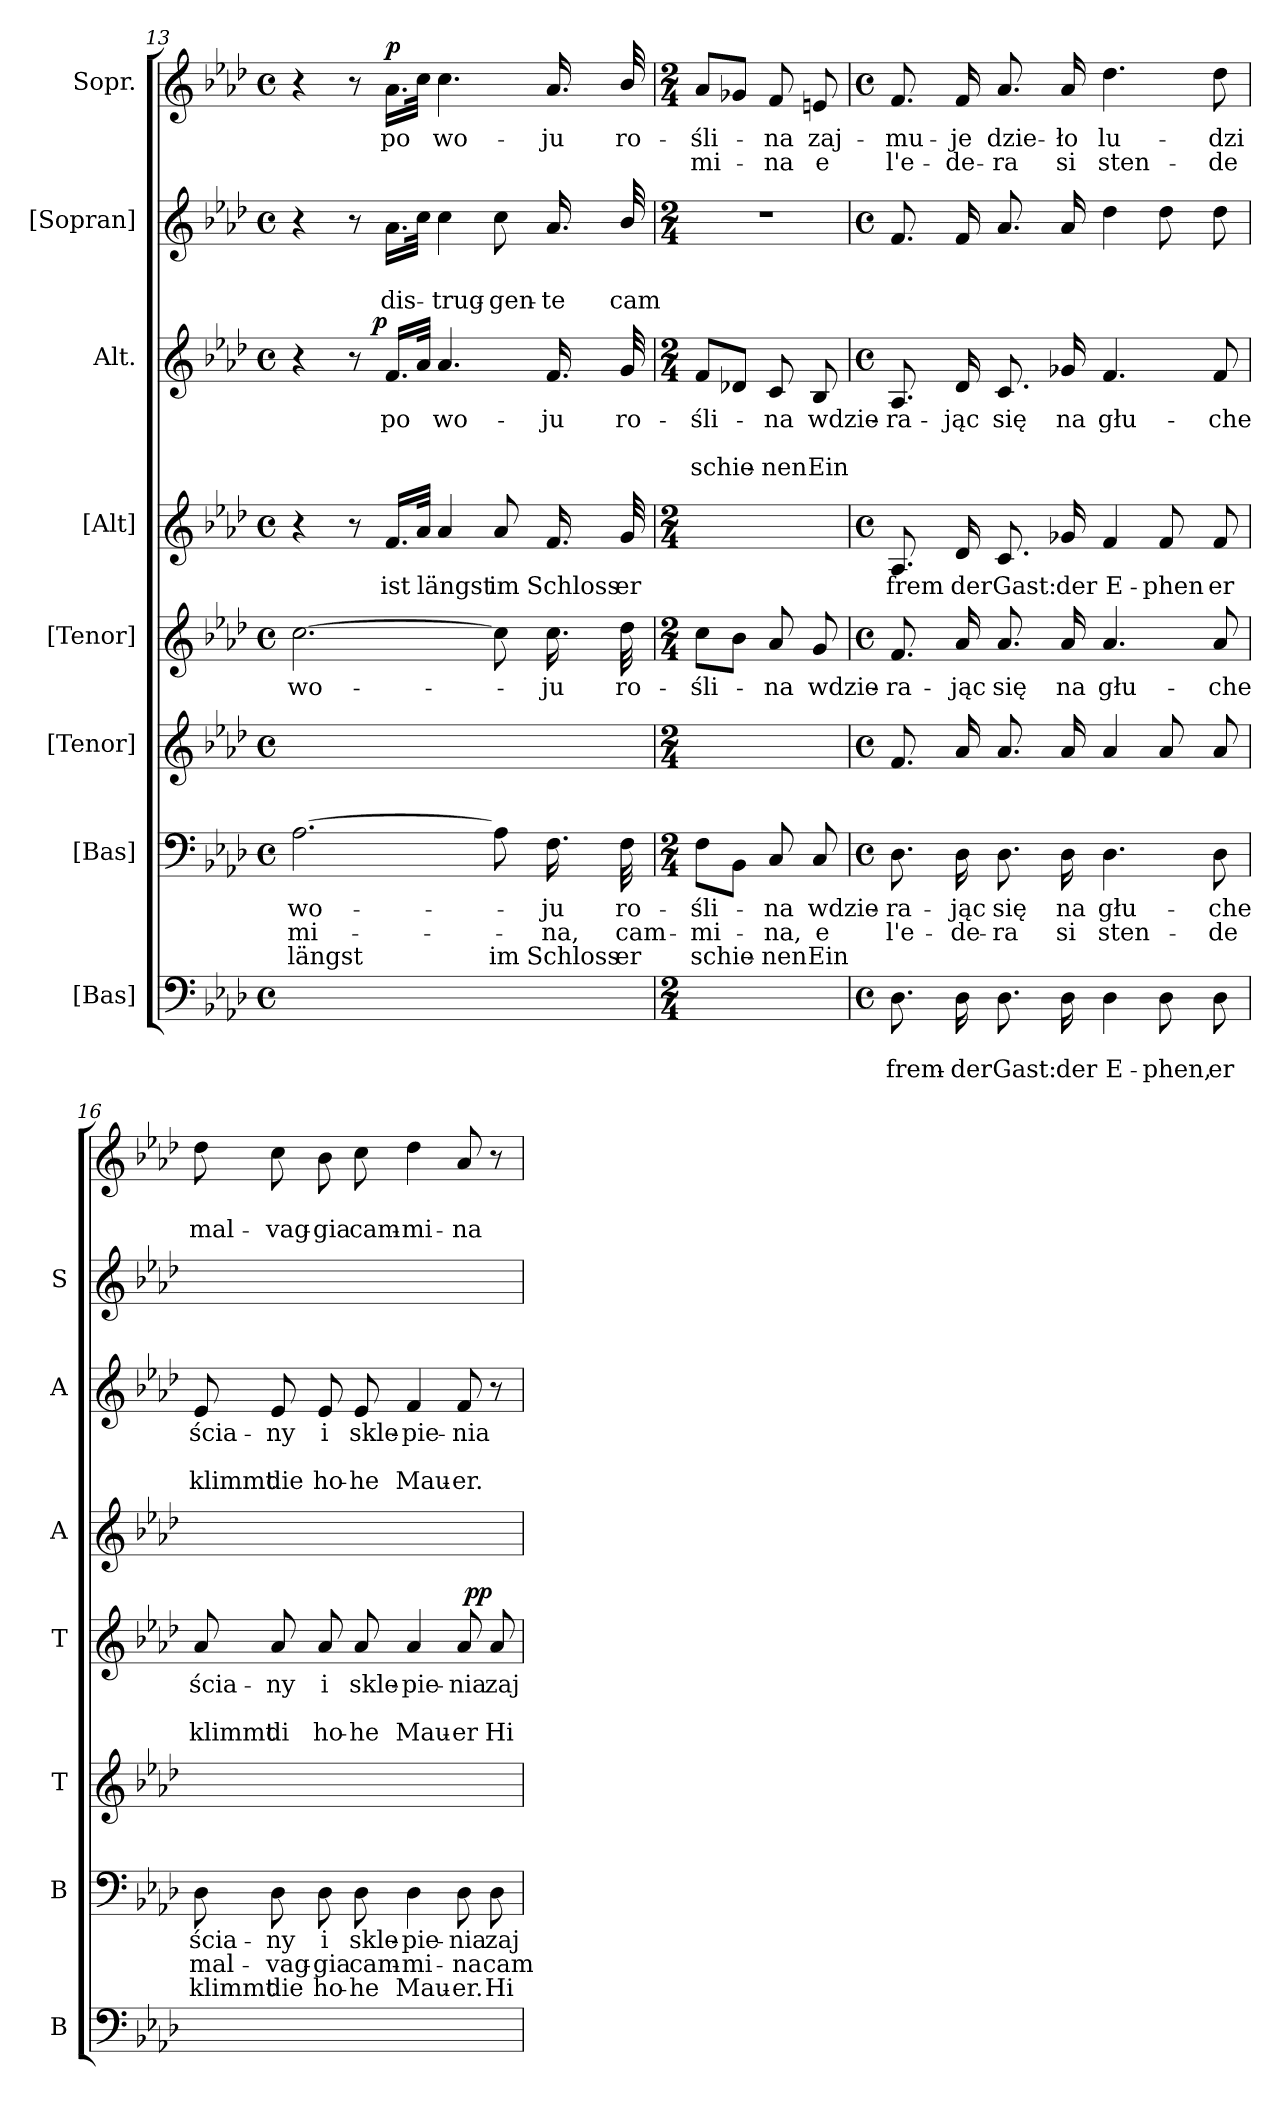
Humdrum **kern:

**kern	**text	**text	**kern	**text	**text	**text	**kern	**kern	**text	**text	**text	**dynam	**kern	**text	**kern	**text	**text	**text	**dynam	**kern	**text	**text	**kern	**text	**text	**dynam
*part8	*part8	*part8	*part7	*part7	*part7	*part7	*part6	*part5	*part5	*part5	*part5	*part5	*part4	*part4	*part3	*part3	*part3	*part3	*part3	*part2	*part2	*part2	*part1	*part1	*part1	*part1
*staff8	*staff8	*staff8	*staff7	*staff7	*staff7	*staff7	*staff6	*staff5	*staff5	*staff5	*staff5	*staff5	*staff4	*staff4	*staff3	*staff3	*staff3	*staff3	*staff3	*staff2	*staff2	*staff2	*staff1	*staff1	*staff1	*staff1
*I"[Bas]	*	*	*I"[Bas]	*	*	*	*I"[Tenor]	*I"[Tenor]	*	*	*	*	*I"[Alt]	*	*I"Alt.	*	*	*	*	*I"[Sopran]	*	*	*I"Sopr.	*	*	*
*I'B	*	*	*I'B	*	*	*	*I'T	*I'T	*	*	*	*	*I'A	*	*I'A	*	*	*	*	*I'S	*	*	*	*	*	*
*clefF4	*	*	*clefF4	*	*	*	*clefG2	*clefG2	*	*	*	*	*clefG2	*	*clefG2	*	*	*	*	*clefG2	*	*	*clefG2	*	*	*
*	*	*	*	*	*	*	*ITrd8c12	*ITrd8c12	*	*	*	*	*	*	*	*	*	*	*	*	*	*	*	*	*	*
*k[b-e-a-d-]	*	*	*k[b-e-a-d-]	*	*	*	*k[b-e-a-d-]	*k[b-e-a-d-]	*	*	*	*	*k[b-e-a-d-]	*	*k[b-e-a-d-]	*	*	*	*	*k[b-e-a-d-]	*	*	*k[b-e-a-d-]	*	*	*
*f:	*	*	*f:	*	*	*	*f:	*f:	*	*	*	*	*f:	*	*f:	*	*	*	*	*f:	*	*	*f:	*	*	*
*M4/4	*	*	*M4/4	*	*	*	*M4/4	*M4/4	*	*	*	*	*M4/4	*	*M4/4	*	*	*	*	*M4/4	*	*	*M4/4	*	*	*
*met(c)	*	*	*met(c)	*	*	*	*met(c)	*met(c)	*	*	*	*	*met(c)	*	*met(c)	*	*	*	*	*met(c)	*	*	*met(c)	*	*	*
=13	=13	=13	=13	=13	=13	=13	=13	=13	=13	=13	=13	=13	=13	=13	=13	=13	=13	=13	=13	=13	=13	=13	=13	=13	=13	=13
!	!	!	!	!	!LO:LY:color=red	!LO:LY:color=darkblue	!	!	!	!	!	!	!	!	!	!	!	!	!	!	!	!	!	!	!	!
1ryy	.	.	[2.A-\	-wo-	-mi-	längst	1ryy	[2.c\	-wo-	.	.	.	4r	.	4r	.	.	.	.	4r	.	.	4r	.	.	.
.	.	.	.	.	.	.	.	.	.	.	.	.	8r	.	8r	.	.	.	.	8r	.	.	8r	.	.	.
!	!	!	!	!	!	!	!	!	!	!	!	!	!	!LO:LY:color=darkblue	!	!	!	!	!LO:DY:a:rj	!	!	!LO:LY:color=darkblue	!	!	!	!LO:DY:a
.	.	.	.	.	.	.	.	.	.	.	.	.	16.f/LL	ist	16.f/LL	po	.	.	p	16.a-\LL	.	dis-	16.a-\LL	po	.	p
.	.	.	.	.	.	.	.	.	.	.	.	.	32a-/JJk	.	32a-/JJk	.	.	.	.	32cc\JJk	.	.	32cc\JJk	.	.	.
!	!	!	!	!	!	!	!	!	!	!	!	!	!	!LO:LY:color=darkblue	!	!	!	!	!	!	!	!LO:LY:color=darkblue	!	!	!	!
.	.	.	.	.	.	.	.	.	.	.	.	.	4a-/	längst	4.a-/	wo-	.	.	.	4cc\	.	-trug-	4.cc\	wo-	.	.
!	!	!	!	!	!	!LO:LY:color=darkblue	!	!	!	!	!	!	!	!LO:LY:color=darkblue	!	!	!	!	!	!	!	!LO:LY:color=darkblue	!	!	!	!
.	.	.	8A-\]	.	.	im	.	8c\]	.	.	.	.	8a-/	im	.	.	.	.	.	8cc\	.	-gen-	.	.	.	.
!	!	!	!	!	!LO:LY:color=red	!LO:LY:color=darkblue	!	!	!	!	!	!	!	!LO:LY:color=darkblue	!	!	!	!	!	!	!	!LO:LY:color=darkblue	!	!	!	!
.	.	.	16.F\	-ju	-na,	Schloss	.	16.c\	-ju	.	.	.	16.f/	Schloss	16.f/	-ju	.	.	.	16.a-/	.	-te	16.a-/	-ju	.	.
!	!	!	!	!	!LO:LY:color=red	!LO:LY:color=darkblue	!	!	!	!	!	!	!	!LO:LY:color=darkblue	!	!	!	!	!	!	!	!LO:LY:color=darkblue	!	!	!	!
.	.	.	32F\	ro-	cam-	er	.	32d-\	ro-	.	.	.	32g/	er	32g/	ro-	.	.	.	32b-/	.	cam	32b-/	ro-	.	.
=14	=14	=14	=14	=14	=14	=14	=14	=14	=14	=14	=14	=14	=14	=14	=14	=14	=14	=14	=14	=14	=14	=14	=14	=14	=14	=14
*M2/4	*	*	*M2/4	*	*	*	*M2/4	*M2/4	*	*	*	*	*M2/4	*	*M2/4	*	*	*	*	*M2/4	*	*	*M2/4	*	*	*
!	!	!	!	!	!LO:LY:color=red	!LO:LY:color=darkblue	!	!	!	!	!	!	!	!	!	!	!	!LO:LY:color=darkblue	!	!	!	!	!	!	!LO:LY:color=red	!
2ryy	.	.	8F\L	-śli-	-mi-	schie-	2ryy	8c\L	-śli-	.	.	.	2ryy	.	8f/L	-śli-	.	schie-	.	2r	.	.	8a-/L	-śli-	mi-	.
.	.	.	8BB-\J	.	.	.	.	8B-\J	.	.	.	.	.	.	8d-X/J	.	.	.	.	.	.	.	8g-X/J	.	.	.
!	!	!	!	!	!LO:LY:color=red	!LO:LY:color=darkblue	!	!	!	!	!	!	!	!	!	!	!	!LO:LY:color=darkblue	!	!	!	!	!	!	!LO:LY:color=red	!
.	.	.	8C/	-na	-na,	-nen	.	8A-/	-na	.	.	.	.	.	8c/	-na	.	-nen	.	.	.	.	8f/	-na	-na	.
!	!	!	!	!	!LO:LY:color=red	!LO:LY:color=darkblue	!	!	!	!	!	!	!	!	!	!	!	!LO:LY:color=darkblue	!	!	!	!	!	!	!LO:LY:color=red	!
.	.	.	8C/	wdzie-	e	Ein	.	8G/	wdzie-	.	.	.	.	.	8B-/	wdzie-	.	Ein	.	.	.	.	8en/	zaj-	e	.
=15	=15	=15	=15	=15	=15	=15	=15	=15	=15	=15	=15	=15	=15	=15	=15	=15	=15	=15	=15	=15	=15	=15	=15	=15	=15	=15
*M4/4	*	*	*M4/4	*	*	*	*M4/4	*M4/4	*	*	*	*	*M4/4	*	*M4/4	*	*	*	*	*M4/4	*	*	*M4/4	*	*	*
*met(c)	*	*	*met(c)	*	*	*	*met(c)	*met(c)	*	*	*	*	*met(c)	*	*met(c)	*	*	*	*	*met(c)	*	*	*met(c)	*	*	*
!	!	!LO:LY:color=darkblue	!	!	!LO:LY:color=red	!	!	!	!	!	!	!	!	!LO:LY:color=darkblue	!	!	!	!	!	!	!	!	!	!	!LO:LY:color=red	!
8.D-\	.	frem-	8.D-\	-ra-	l'e-	.	8.F/	8.F/	-ra-	.	.	.	8.A-/	frem	8.A-/	-ra-	.	.	.	8.f/	.	.	8.f/	-mu-	l'e-	.
!	!	!LO:LY:color=darkblue	!	!	!LO:LY:color=red	!	!	!	!	!	!	!	!	!LO:LY:color=darkblue	!	!	!	!	!	!	!	!	!	!	!LO:LY:color=red	!
16D-\	.	-der	16D-\	-jąc	-de-	.	16A-/	16A-/	-jąc	.	.	.	16d-/	der	16d-/	-jąc	.	.	.	16f/	.	.	16f/	-je	-de-	.
!	!	!LO:LY:color=darkblue	!	!	!LO:LY:color=red	!	!	!	!	!	!	!	!	!LO:LY:color=darkblue	!	!	!	!	!	!	!	!	!	!	!LO:LY:color=red	!
8.D-\	.	Gast:	8.D-\	się	-ra	.	8.A-/	8.A-/	się	.	.	.	8.c/	Gast:	8.c/	się	.	.	.	8.a-/	.	.	8.a-/	dzie-	-ra	.
!	!	!LO:LY:color=darkblue	!	!	!LO:LY:color=red	!	!	!	!	!	!	!	!	!LO:LY:color=darkblue	!	!	!	!	!	!	!	!	!	!	!LO:LY:color=red	!
16D-\	.	der	16D-\	na	si	.	16A-/	16A-/	na	.	.	.	16g-X/	der	16g-X/	na	.	.	.	16a-/	.	.	16a-/	-ło	si	.
!	!	!LO:LY:color=darkblue	!	!	!LO:LY:color=red	!	!	!	!	!	!	!	!	!LO:LY:color=darkblue	!	!	!	!	!	!	!	!	!	!	!LO:LY:color=red	!
4D-\	.	E-	4.D-\	głu-	sten-	.	4A-/	4.A-/	głu-	.	.	.	4f/	E-	4.f/	głu-	.	.	.	4dd-\	.	.	4.dd-\	lu-	sten-	.
!	!	!LO:LY:color=darkblue	!	!	!	!	!	!	!	!	!	!	!	!LO:LY:color=darkblue	!	!	!	!	!	!	!	!	!	!	!	!
8D-\	.	-phen,	.	.	.	.	8A-/	.	.	.	.	.	8f/	-phen	.	.	.	.	.	8dd-\	.	.	.	.	.	.
!	!	!LO:LY:color=darkblue	!	!	!LO:LY:color=red	!	!	!	!	!	!	!	!	!LO:LY:color=darkblue	!	!	!	!	!	!	!	!	!	!	!LO:LY:color=red	!
8D-\	.	er	8D-\	-che	-de	.	8A-/	8A-/	-che	.	.	.	8f/	er	8f/	-che	.	.	.	8dd-\	.	.	8dd-\	-dzi	-de	.
=16	=16	=16	=16	=16	=16	=16	=16	=16	=16	=16	=16	=16	=16	=16	=16	=16	=16	=16	=16	=16	=16	=16	=16	=16	=16	=16
!	!	!	!	!	!LO:LY:color=red	!LO:LY:color=darkblue	!	!	!	!	!LO:LY:color=darkblue	!	!	!	!	!	!	!LO:LY:color=darkblue	!	!	!	!	!	!	!LO:LY:color=red	!
1ryy	.	.	8D-\	ścia-	mal-	klimmt	1ryy	8A-/	ścia-	.	klimmt	.	1ryy	.	8e-/	ścia-	.	klimmt	.	1ryy	.	.	8dd-\	.	mal-	.
!	!	!	!	!	!LO:LY:color=red	!LO:LY:color=darkblue	!	!	!	!	!LO:LY:color=darkblue	!	!	!	!	!	!	!LO:LY:color=darkblue	!	!	!	!	!	!	!LO:LY:color=red	!
.	.	.	8D-\	-ny	-vag-	die	.	8A-/	-ny	.	di	.	.	.	8e-/	-ny	.	die	.	.	.	.	8cc\	.	-vag-	.
!	!	!	!	!	!LO:LY:color=red	!LO:LY:color=darkblue	!	!	!	!	!LO:LY:color=darkblue	!	!	!	!	!	!	!LO:LY:color=darkblue	!	!	!	!	!	!	!LO:LY:color=red	!
.	.	.	8D-\	i	-gia	ho-	.	8A-/	i	.	ho-	.	.	.	8e-/	i	.	ho-	.	.	.	.	8b-\	.	-gia	.
!	!	!	!	!	!LO:LY:color=red	!LO:LY:color=darkblue	!	!	!	!	!LO:LY:color=darkblue	!	!	!	!	!	!	!LO:LY:color=darkblue	!	!	!	!	!	!	!LO:LY:color=red	!
.	.	.	8D-\	skle-	cam-	-he	.	8A-/	skle-	.	-he	.	.	.	8e-/	skle-	.	-he	.	.	.	.	8cc\	.	cam-	.
!	!	!	!	!	!LO:LY:color=red	!LO:LY:color=darkblue	!	!	!	!	!LO:LY:color=darkblue	!	!	!	!	!	!	!LO:LY:color=darkblue	!	!	!	!	!	!	!LO:LY:color=red	!
.	.	.	4D-\	-pie-	-mi-	Mau-	.	4A-/	-pie-	.	Mau-	.	.	.	4f/	-pie-	.	Mau-	.	.	.	.	4dd-\	.	-mi-	.
!	!	!	!	!	!LO:LY:color=red	!LO:LY:color=darkblue	!	!	!	!	!LO:LY:color=darkblue	!	!	!	!	!	!	!LO:LY:color=darkblue	!	!	!	!	!	!	!LO:LY:color=red	!
.	.	.	8D-\	-nia	-na	-er.	.	8A-/	-nia	.	-er	.	.	.	8f/	-nia	.	-er.	.	.	.	.	8a-/	.	-na	.
!	!	!	!	!	!LO:LY:color=red	!LO:LY:color=darkblue	!	!	!	!	!LO:LY:color=darkblue	!LO:DY:a:rj	!	!	!	!	!	!	!	!	!	!	!	!	!	!
.	.	.	8D-\	zaj-	cam-	Hi-	.	8A-/	zaj-	.	Hi	pp	.	.	8r	.	.	.	.	.	.	.	8r	.	.	.
=	=	=	=	=	=	=	=	=	=	=	=	=	=	=	=	=	=	=	=	=	=	=	=	=	=	=
*-	*-	*-	*-	*-	*-	*-	*-	*-	*-	*-	*-	*-	*-	*-	*-	*-	*-	*-	*-	*-	*-	*-	*-	*-	*-	*-
